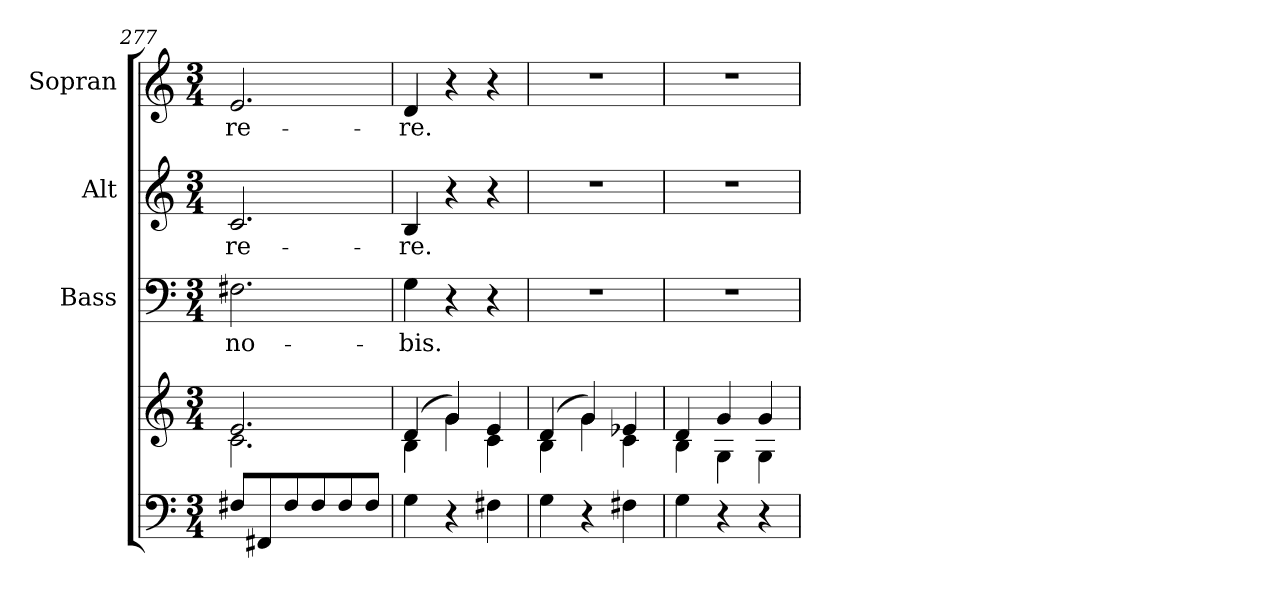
**kern	**kern	**kern	**text	**kern	**text	**kern	**text
*part4	*part4	*part3	*part3	*part2	*part2	*part1	*part1
*staff5	*staff4	*staff3	*staff3	*staff2	*staff2	*staff1	*staff1
*	*	*I"Bass	*	*I"Alt	*	*I"Sopran	*
*	*	*I'B.	*	*I'A.	*	*I'S.	*
*clefF4	*clefG2	*clefF4	*	*clefG2	*	*clefG2	*
*k[]	*k[]	*k[]	*	*k[]	*	*k[]	*
*C:	*C:	*C:	*	*C:	*	*C:	*
*M3/4	*M3/4	*M3/4	*	*M3/4	*	*M3/4	*
=277	=277	=277	=277	=277	=277	=277	=277
*	*^	*	*	*	*	*	*
!	!	!	!	!LO:LY:b	!	!LO:LY:b	!	!LO:LY:b
8F#X/L	2.e/	2.c\	2.F#X\	no-	2.c/	-re-	2.e/	-re-
8FF#X/	.	.	.	.	.	.	.	.
8F#/	.	.	.	.	.	.	.	.
8F#/	.	.	.	.	.	.	.	.
8F#/	.	.	.	.	.	.	.	.
8F#/J	.	.	.	.	.	.	.	.
=278	=278	=278	=278	=278	=278	=278	=278	=278
!	!	!	!	!LO:LY:b	!	!LO:LY:b	!	!LO:LY:b
4G\	(4d/	4B\	4G\	-bis.	4B/	-re.	4d/	-re.
4r	4g/)	4g\	4r	.	4r	.	4r	.
4F#X\	4e/	4c\	4r	.	4r	.	4r	.
=279	=279	=279	=279	=279	=279	=279	=279	=279
4G\	(4d/	4B\	2.r	.	2.r	.	2.r	.
4r	4g/)	4g\	.	.	.	.	.	.
4F#X\	4e-X/	4c\	.	.	.	.	.	.
=280	=280	=280	=280	=280	=280	=280	=280	=280
4G\	4d/	4B\	2.r	.	2.r	.	2.r	.
4r	4g/	4G\	.	.	.	.	.	.
4r	4g/	4G\	.	.	.	.	.	.
*	*v	*v	*	*	*	*	*	*
=	=	=	=	=	=	=	=
*-	*-	*-	*-	*-	*-	*-	*-
